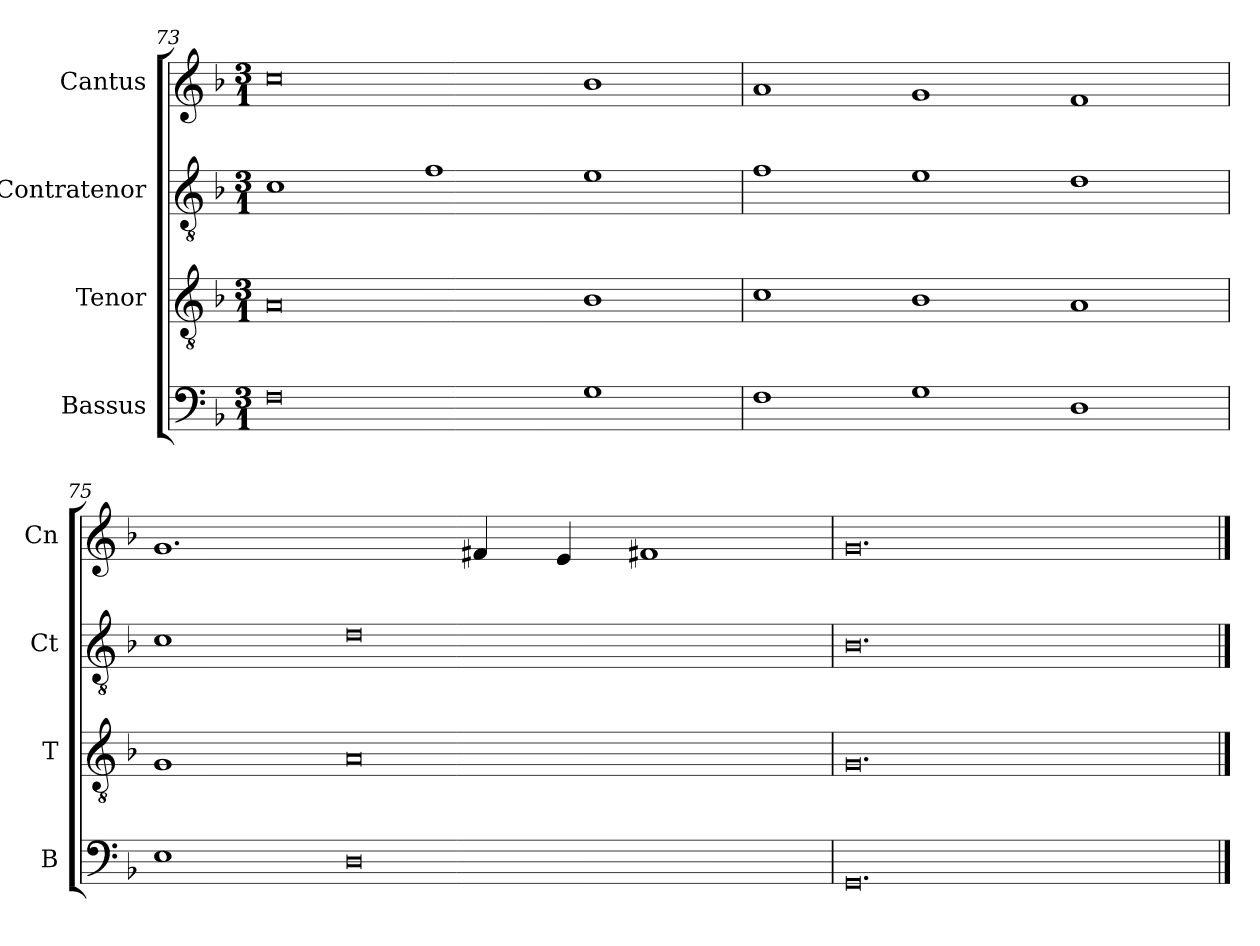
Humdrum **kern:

**kern	**kern	**kern	**kern
*part4	*part3	*part2	*part1
*staff4	*staff3	*staff2	*staff1
*I"Bassus	*I"Tenor	*I"Contratenor	*I"Cantus
*I'B	*I'T	*I'Ct	*I'Cn
*clefF4	*clefGv2	*clefGv2	*clefG2
*k[b-]	*k[b-]	*k[b-]	*k[b-]
*M3/1	*M3/1	*M3/1	*M3/1
=73	=73	=73	=73
0F	0A	1c	0cc
.	.	1f	.
1G	1B-	1e	1b-
=74	=74	=74	=74
1F	1c	1f	1a
1G	1B-	1e	1g
1D	1A	1d	1f
=75	=75	=75	=75
1E	1G	1c	1.g
0D	0A	0d	.
.	.	.	4f#X/
.	.	.	4e/
.	.	.	1f#X
=76	=76	=76	=76
0.GG	0.G	0.B-	0.g
==	==	==	==
*-	*-	*-	*-
